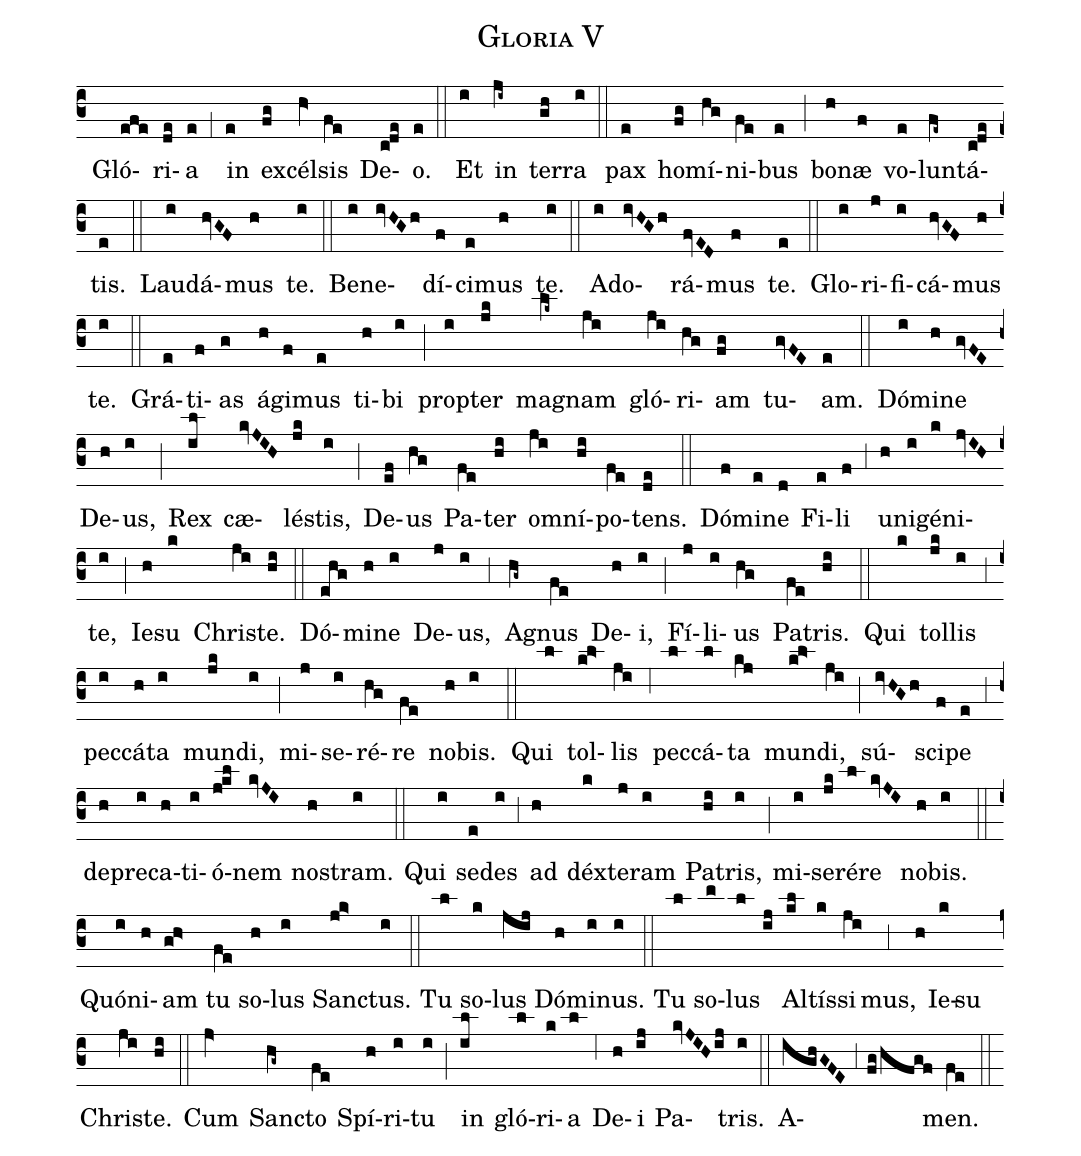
name:Gloria V;
mode:VII;
commentary:XI. s.;
%%
(c3) () Gló(efe)ri(de)a(e) (,1) in(e) ex(fg)cél(hV>)sis(fe) De(c!de)o.(e) (::) Et(i) in(ji~) ter(gh)ra(i) (::) pax(e) ho(fg)mí(hg)ni(fe)bus(e) (;) bo(h)næ(f) vo(e)lun(fe~)tá(c!de)tis.(e) (::) Lau(i)dá(hvGF)mus(h) te.(i) (::) Be(i)ne(ivHGh)dí(f)ci(e)mus(h) te.(i) (::) A(i)do(ivHGh)rá(fvED)mus(f) te.(e) (::) Glo(i)ri(j)fi(i)cá(hvGF)mus(h) te.(i) (::) Grá(e)ti(f)as(g) á(h)gi(f)mus(e) ti(h)bi(i) (;) prop(i)ter(jk) ma(lk~)gnam(ji) gló(ji)ri(hg)am(fg) tu(gvFE)am.(e) (::) Dó(i)mi(h)ne(gvFE) De(h)us,(i) (;) Rex(il) cæ(kvJIH)lé(jk)stis,(i) (;) De(ef)us(hg) Pa(fe)ter(hi) o(ji)mní(hi)po(fe)tens.(de) (::) Dó(f)mi(e)ne(d) Fi(e)li(f) (,3) un(h)i(i)gé(k)ni(jvIH)te,(i) (;) Ie(h)su(k) Chri(ji)ste.(hi) (::) Dó(ehg)mi(h)ne(i) De(j)us,(i) (,3) A(hg~)gnus(fe) De(h)i,(i) (;) Fí(j)li(i)us(hg) Pa(fe)tris.(hi) (::) Qui(k) tol(jk)lis(i) (,3) pec(i)cá(h)ta(i) mun(jk)di,(i) (;) mi(j)se(i)ré(hg)re(fe) no(h)bis.(i) (::) Qui(l) tol(kl>)lis(ji) (,6) pec(l)cá(l)ta(kj) mun(kl>)di,(ji) (;) sú(ivHGh)sci(f)pe(e) (,3) de(h)pre(i)ca(h)ti(i)ó(j!kl)nem(kvJI) no(h)stram.(i) (::) Qui(i) se(e)des(i) (,3) ad(h) déx(k)te(j)ram(i) Pa(hi)tris,(i) (;) mi(i)se(jk)ré(l)re(kvJI) no(h)bis.(i) (::) Quó(i)ni(h)am(gh>) tu(fe) so(h)lus(i) San(jk>)ctus.(i) (::) Tu(l) so(k)lus(jij) Dó(h)mi(i)nus.(i) (::) Tu(l) so(m)lus(l) (ij) Al(kl)tís(k)si(ji)mus,(,3) (h) Ie(k)su() Chri(ji)ste.(hi) (::) Cum(jV>) San(hg~)cto(fe) Spí(h)ri(i)tu(i) (;) in(il) gló(l)ri(k)a(l) (,6) De(h)i(ij) Pa(kvJIH/ij)tris.(i) (::) A(ighGFE,3fg/hfgf)men.(fe) (::)
